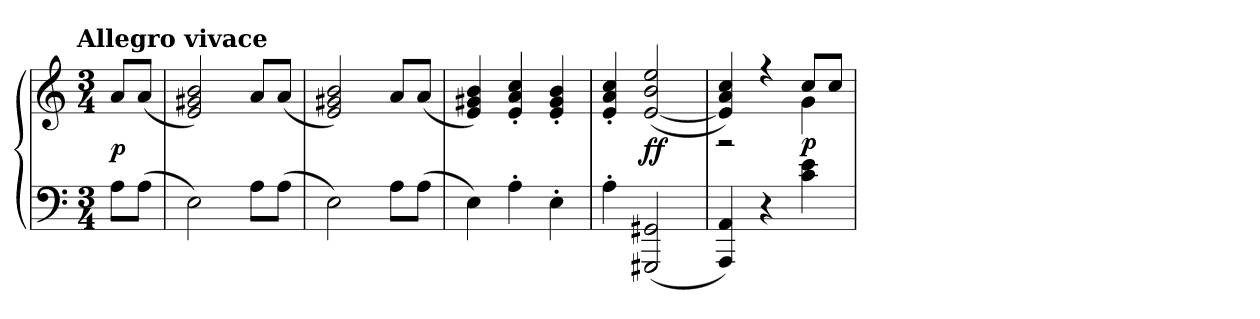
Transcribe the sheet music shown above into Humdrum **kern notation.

**kern	**kern	**dynam
*part1	*part1	*part1
*staff2	*staff1	*staff1/2
*clefF4	*clefG2	*
*k[]	*k[]	*
*a:	*a:	*
!!LO:TX:omd:t=Allegro vivace
*M3/4	*M3/4	*
*MM192	*MM192	*
=	=	=
8A\L	8a/L	p
(8A\J	(8a/J	.
=1	=1	=1
2E\)	2e/ 2g#X/ 2b/)	.
8A\L	8a/L	.
(8A\J	(8a/J	.
=2	=2	=2
2E\)	2e/ 2g#X/ 2b/)	.
8A\L	8a/L	.
(8A\J	(8a/J	.
=3	=3	=3
4E\)	4e/ 4g#X/ 4b/)	.
4A'\	4e'/ 4a'/ 4cc'/	.
4E'\	4e'/ 4g#'/ 4b'/	.
=4	=4	=4
4A'\	4e'/ 4a'/ 4cc'/	.
(2GGG#X/ 2GG#X/	([2e/ 2b/ 2ee/	ff
=5	=5	=5
*	*^	*
4AAA/ 4AA/)	4e]/ 4a/ 4cc/)	2r	.
4r	4r	.	.
4c\ 4e\	8cc/L	4g\	p
.	8cc/J	.	.
*	*v	*v	*
=	=	=
*-	*-	*-
